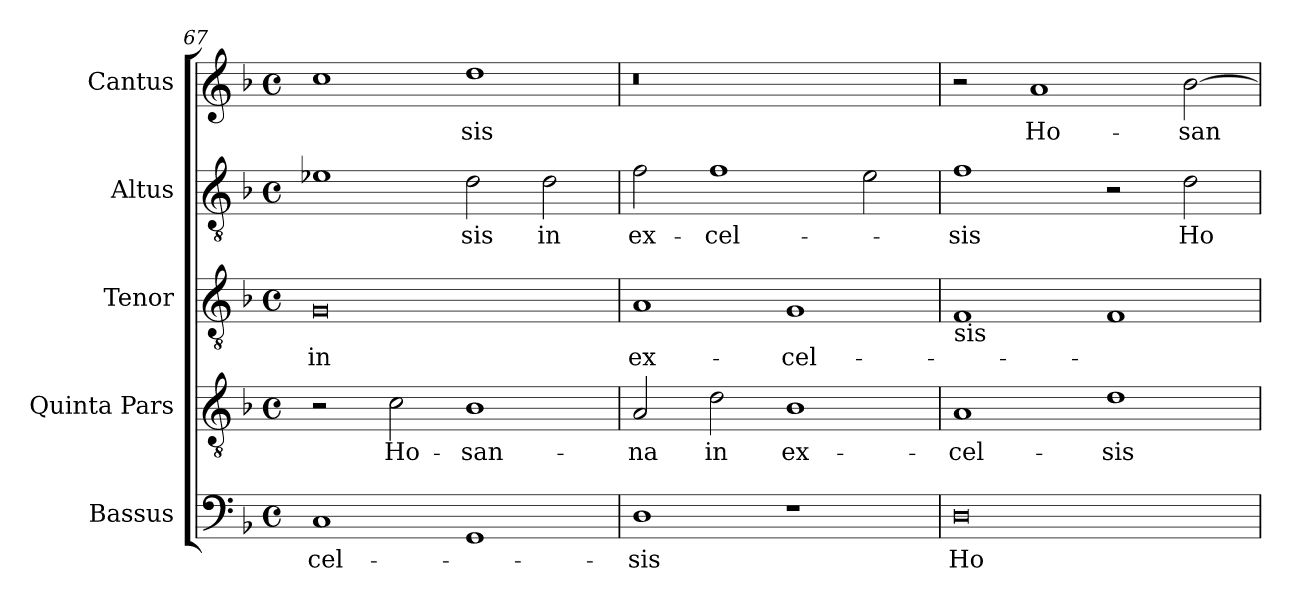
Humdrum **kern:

**kern	**text	**kern	**text	**kern	**text	**kern	**text	**kern	**text
*part5	*part5	*part4	*part4	*part3	*part3	*part2	*part2	*part1	*part1
*staff5	*staff5	*staff4	*staff4	*staff3	*staff3	*staff2	*staff2	*staff1	*staff1
*I"Bassus	*	*I"Quinta Pars	*	*I"Tenor	*	*I"Altus	*	*I"Cantus	*
*I'B.	*	*I'Q.P.	*	*I'T.	*	*I'A.	*	*I'C.	*
*clefF4	*	*clefGv2	*	*clefGv2	*	*clefGv2	*	*clefG2	*
*k[b-]	*	*k[b-]	*	*k[b-]	*	*k[b-]	*	*k[b-]	*
*F:	*	*F:	*	*F:	*	*F:	*	*F:	*
*M4/4	*	*M4/4	*	*M4/4	*	*M4/4	*	*M4/4	*
*met(c)	*	*met(c)	*	*met(c)	*	*met(c)	*	*met(c)	*
=67	=67	=67	=67	=67	=67	=67	=67	=67	=67
!	!LO:LY:b	!	!	!	!LO:LY:b:cj	!	!	!	!
1C	-cel-	2r	.	0G	in	1e-X	.	1cc	.
!	!	!	!LO:LY:b:cj	!	!	!	!	!	!
.	.	2c\	Ho-	.	.	.	.	.	.
!	!	!	!LO:LY:b:cj	!	!	!	!LO:LY:b:cj	!	!LO:LY:b:cj
1GG	.	1B-	-san-	.	.	2d\	-sis	1dd	-sis
!	!	!	!	!	!	!	!LO:LY:b:cj	!	!
.	.	.	.	.	.	2d\	in	.	.
=68	=68	=68	=68	=68	=68	=68	=68	=68	=68
!	!LO:LY:b:cj	!	!LO:LY:b:cj	!	!LO:LY:b:cj	!	!LO:LY:b:cj	!	!
1D	-sis	2A/	-na	1A	ex-	2f\	ex-	0r	.
!	!	!	!LO:LY:b:cj	!	!	!	!LO:LY:b:cj	!	!
.	.	2d\	in	.	.	1f	-cel-	.	.
!	!	!	!LO:LY:b:cj	!	!LO:LY:b	!	!	!	!
1r	.	1B-	ex-	1G	-cel-	.	.	.	.
.	.	.	.	.	.	2e\	.	.	.
!!LO:LB:g=z
=69	=69	=69	=69	=69	=69	=69	=69	=69	=69
!	!	!	!	!LO:TX:b:t=sis	!	!	!	!	!
!	!LO:LY:b:cj	!	!LO:LY:b:cj	!	!	!	!LO:LY:b:cj	!	!
0D	Ho-	1A	-cel-	1F	.	1f	-sis	2r	.
!	!	!	!	!	!	!	!	!	!LO:LY:b:cj
.	.	.	.	.	.	.	.	1a	Ho-
!	!	!	!LO:LY:b:cj	!	!	!	!	!	!
.	.	1d	-sis	1F	.	2r	.	.	.
!	!	!	!	!	!	!	!LO:LY:b:cj	!	!LO:LY:b
.	.	.	.	.	.	2d\	Ho-	[>2b-\	-san-
=	=	=	=	=	=	=	=	=	=
*-	*-	*-	*-	*-	*-	*-	*-	*-	*-
